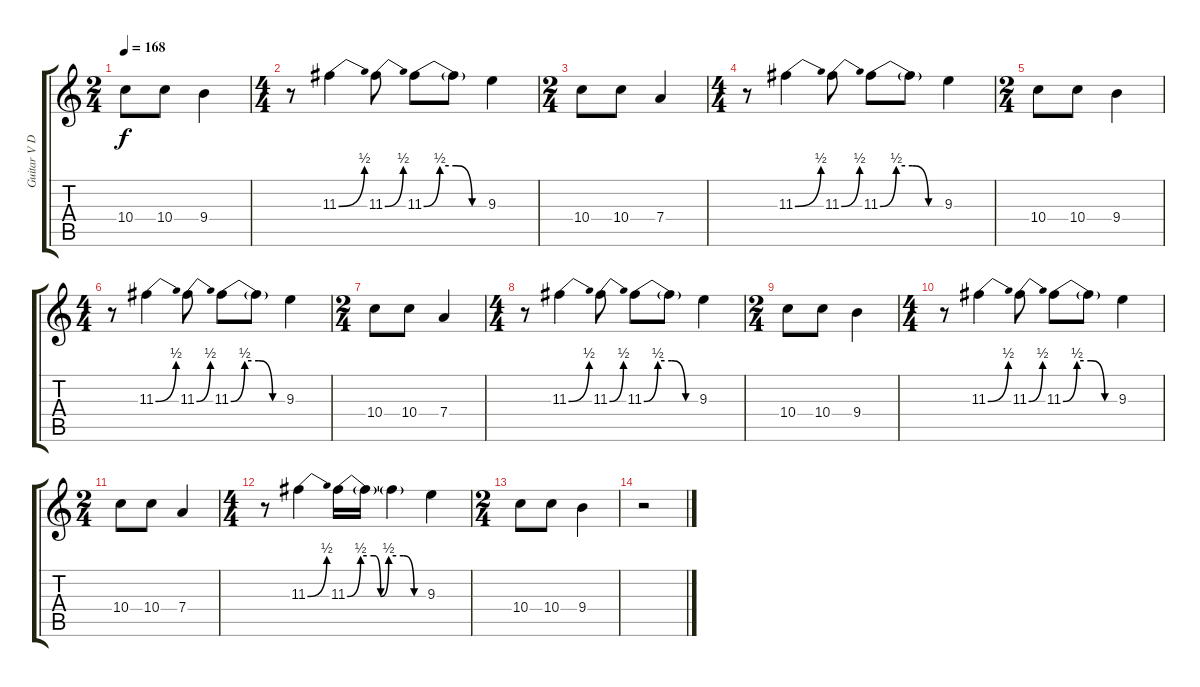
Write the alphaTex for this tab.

\track ("Guitar V Distortion" "Guitar V D") {instrument distortionguitar}
\staff {score tabs}
\tuning (E4 B3 G3 D3 A2 E2) {hide}
\ts (2 4)
\tempo 168
\clef g2
\ks c
10.4.8{dy f} 10.4.8 9.4.4 |
\ts (4 4)
r.8 11.3{be (bend 0 0 60 2)}.4 11.3{be (bend 0 0 60 2)}.8 11.3{be (custom 0 0 15 2 30 2 45 0 60 0)}.8 11.3{t}.8 9.3.4 |
\ts (2 4)
10.4.8 10.4.8 7.4.4 |
\ts (4 4)
r.8 11.3{be (bend 0 0 60 2)}.4 11.3{be (bend 0 0 60 2)}.8 11.3{be (custom 0 0 15 2 30 2 45 0 60 0)}.8 11.3{t}.8 9.3.4 |
\ts (2 4)
10.4.8 10.4.8 9.4.4 |
\ts (4 4)
r.8 11.3{be (bend 0 0 60 2)}.4 11.3{be (bend 0 0 60 2)}.8 11.3{be (custom 0 0 15 2 30 2 45 0 60 0)}.8 11.3{t}.8 9.3.4 |
\ts (2 4)
10.4.8 10.4.8 7.4.4 |
\ts (4 4)
r.8 11.3{be (bend 0 0 60 2)}.4 11.3{be (bend 0 0 60 2)}.8 11.3{be (custom 0 0 15 2 30 2 45 0 60 0)}.8 11.3{t}.8 9.3.4 |
\ts (2 4)
10.4.8 10.4.8 9.4.4 |
\ts (4 4)
r.8 11.3{be (bend 0 0 60 2)}.4 11.3{be (bend 0 0 60 2)}.8 11.3{be (custom 0 0 15 2 30 2 45 0 60 0)}.8 11.3{t}.8 9.3.4 |
\ts (2 4)
10.4.8 10.4.8 7.4.4 |
\ts (4 4)
r.8 11.3{be (bend 0 0 60 2)}.4 11.3{be (custom 0 0 10 2 20 2 25 0 31 2 42 2 50 0 60 0)}.16 11.3{t}.16 11.3{t}.4 9.3.4 |
\ts (2 4)
10.4.8 10.4.8 9.4.4 |
r.2
